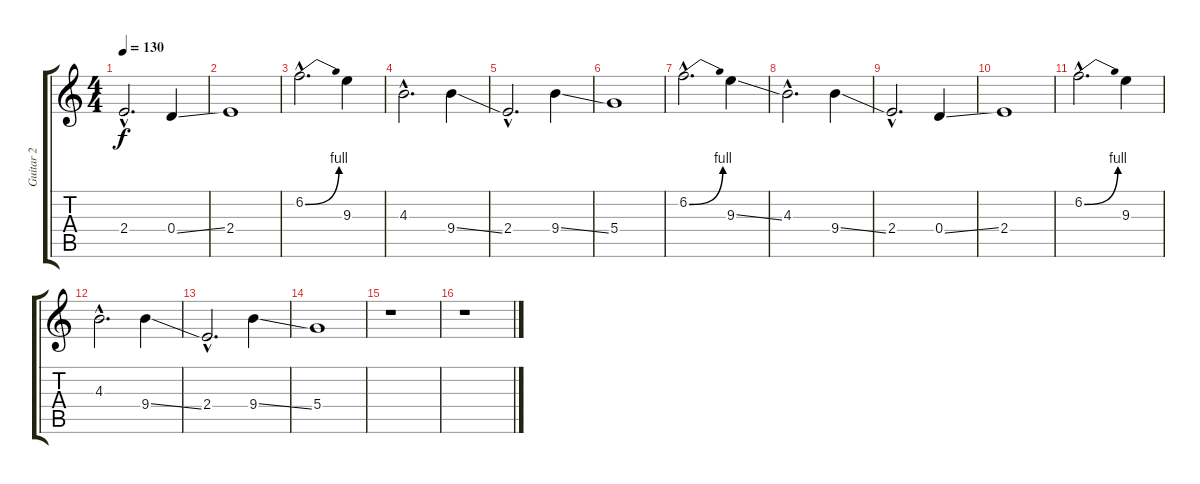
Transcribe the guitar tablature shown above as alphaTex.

\track ("Guitar 2" "Guitar 2") {instrument overdrivenguitar}
\staff {score tabs}
\tuning (E4 B3 G3 D3 A2 E2) {hide}
\ts (4 4)
\tempo 130
\clef g2
\ks c
2.4{hac}.2{d dy f} 0.4{ss}.4 |
2.4.1 |
6.2{be (bend 0 0 60 4) hac}.2{d} 9.3.4 |
4.3{hac}.2{d} 9.4{ss}.4 |
2.4{hac}.2{d} 9.4{ss}.4 |
5.4.1 |
6.2{be (bend 0 0 60 4) hac}.2{d} 9.3{ss}.4 |
4.3{hac}.2{d} 9.4{ss}.4 |
2.4{hac}.2{d} 0.4{ss}.4 |
2.4.1 |
6.2{be (bend 0 0 60 4) hac}.2{d} 9.3.4 |
4.3{hac}.2{d} 9.4{ss}.4 |
2.4{hac}.2{d} 9.4{ss}.4 |
5.4.1 |
r.1 |
r.1
